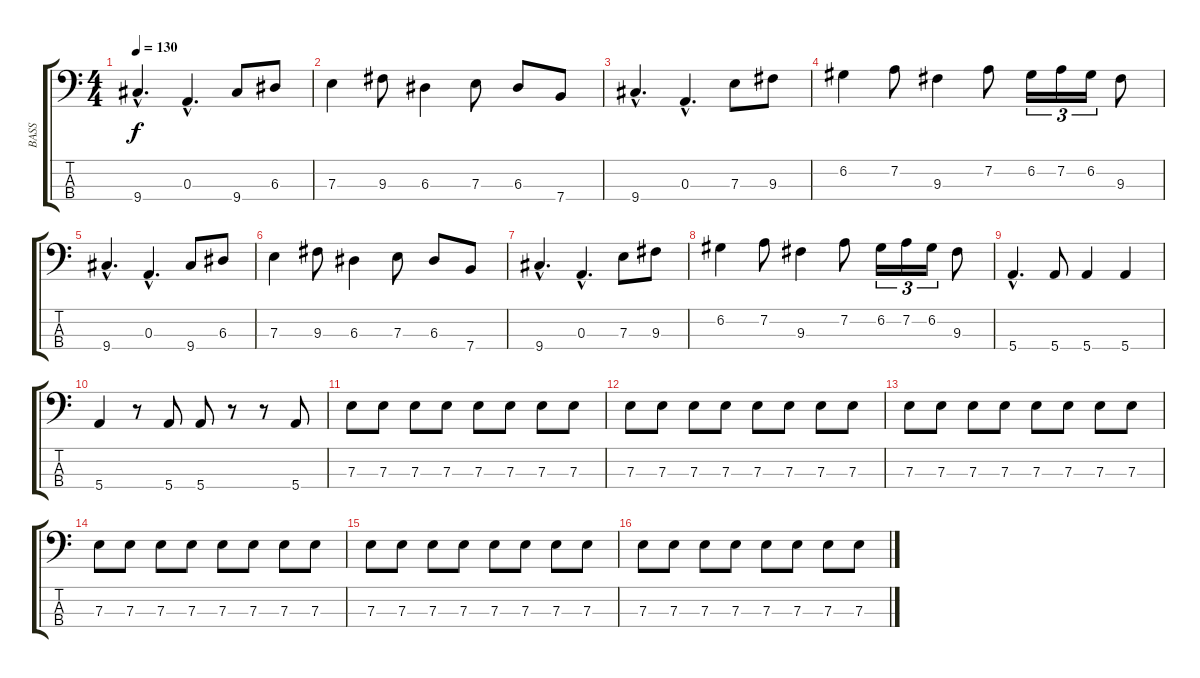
\track ("BASS" "BASS") {instrument electricbassfinger}
\staff {score tabs}
\tuning (G2 D2 A1 E1) {hide}
\ts (4 4)
\tempo 130
\clef f4
\ks c
9.4{hac}.4{d dy f} 0.3{hac}.4{d} 9.4.8 6.3.8 |
7.3.4 9.3.8 6.3.4 7.3.8 6.3.8 7.4.8 |
9.4{hac}.4{d} 0.3{hac}.4{d} 7.3.8 9.3.8 |
6.2.4 7.2.8 9.3.4 7.2.8 6.2.16{tu (3 2)} 7.2.16{tu (3 2)} 6.2.16{tu (3 2)} 9.3.8 |
9.4{hac}.4{d} 0.3{hac}.4{d} 9.4.8 6.3.8 |
7.3.4 9.3.8 6.3.4 7.3.8 6.3.8 7.4.8 |
9.4{hac}.4{d} 0.3{hac}.4{d} 7.3.8 9.3.8 |
6.2.4 7.2.8 9.3.4 7.2.8 6.2.16{tu (3 2)} 7.2.16{tu (3 2)} 6.2.16{tu (3 2)} 9.3.8 |
5.4{hac}.4{d} 5.4.8 5.4.4 5.4.4 |
5.4.4 r.8 5.4.8 5.4.8 r.8 r.8 5.4.8 |
7.3.8 7.3.8 7.3.8 7.3.8 7.3.8 7.3.8 7.3.8 7.3.8 |
7.3.8 7.3.8 7.3.8 7.3.8 7.3.8 7.3.8 7.3.8 7.3.8 |
7.3.8 7.3.8 7.3.8 7.3.8 7.3.8 7.3.8 7.3.8 7.3.8 |
7.3.8 7.3.8 7.3.8 7.3.8 7.3.8 7.3.8 7.3.8 7.3.8 |
7.3.8 7.3.8 7.3.8 7.3.8 7.3.8 7.3.8 7.3.8 7.3.8 |
7.3.8 7.3.8 7.3.8 7.3.8 7.3.8 7.3.8 7.3.8 7.3.8
